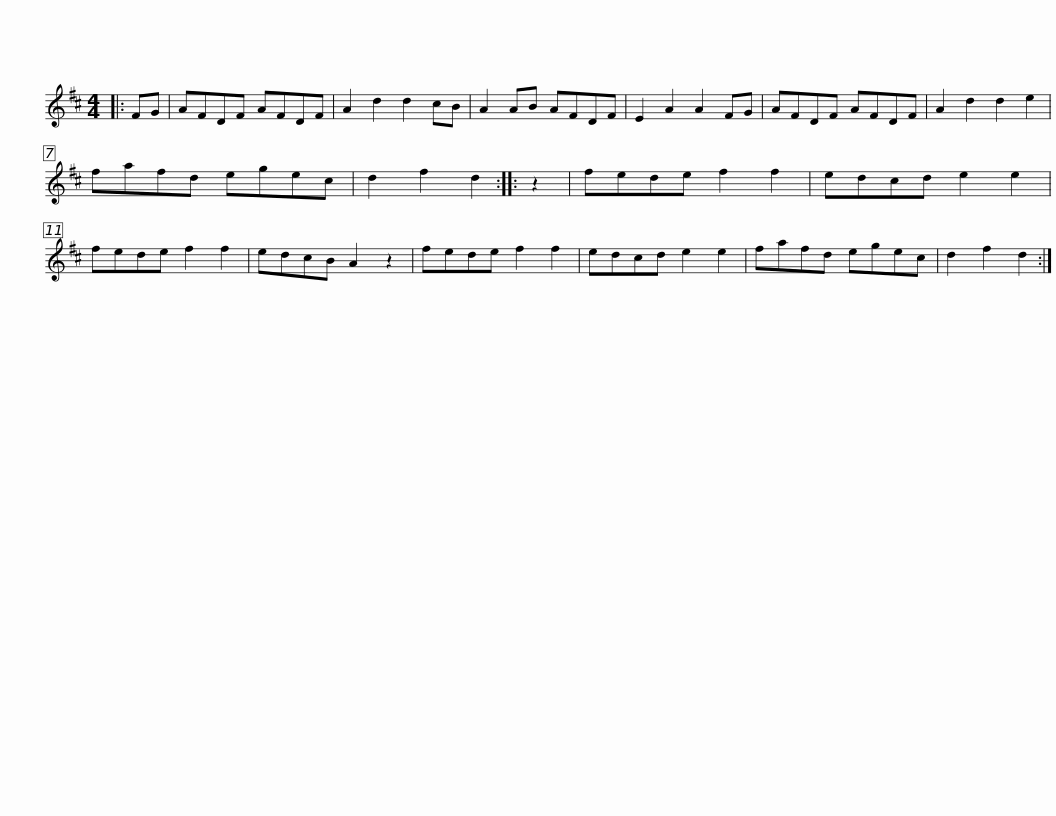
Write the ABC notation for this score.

X:1
L:1/8
M:4/4
I:linebreak $
K:D
V:1 treble
V:1
|: FG | AFDF AFDF | A2 d2 d2 cB | A2 AB AFDF | E2 A2 A2 FG | %5
 AFDF AFDF | A2 d2 d2 e2 |$ fafd egec | d2 f2 d2 :: z2 | %10
 fede f2 f2 | edcd e2 e2 | fede f2 f2 | edcB A2 z2 | fede f2 f2 |$ %15
 edcd e2 e2 | fafd egec | d2 f2 d2 :| %18
